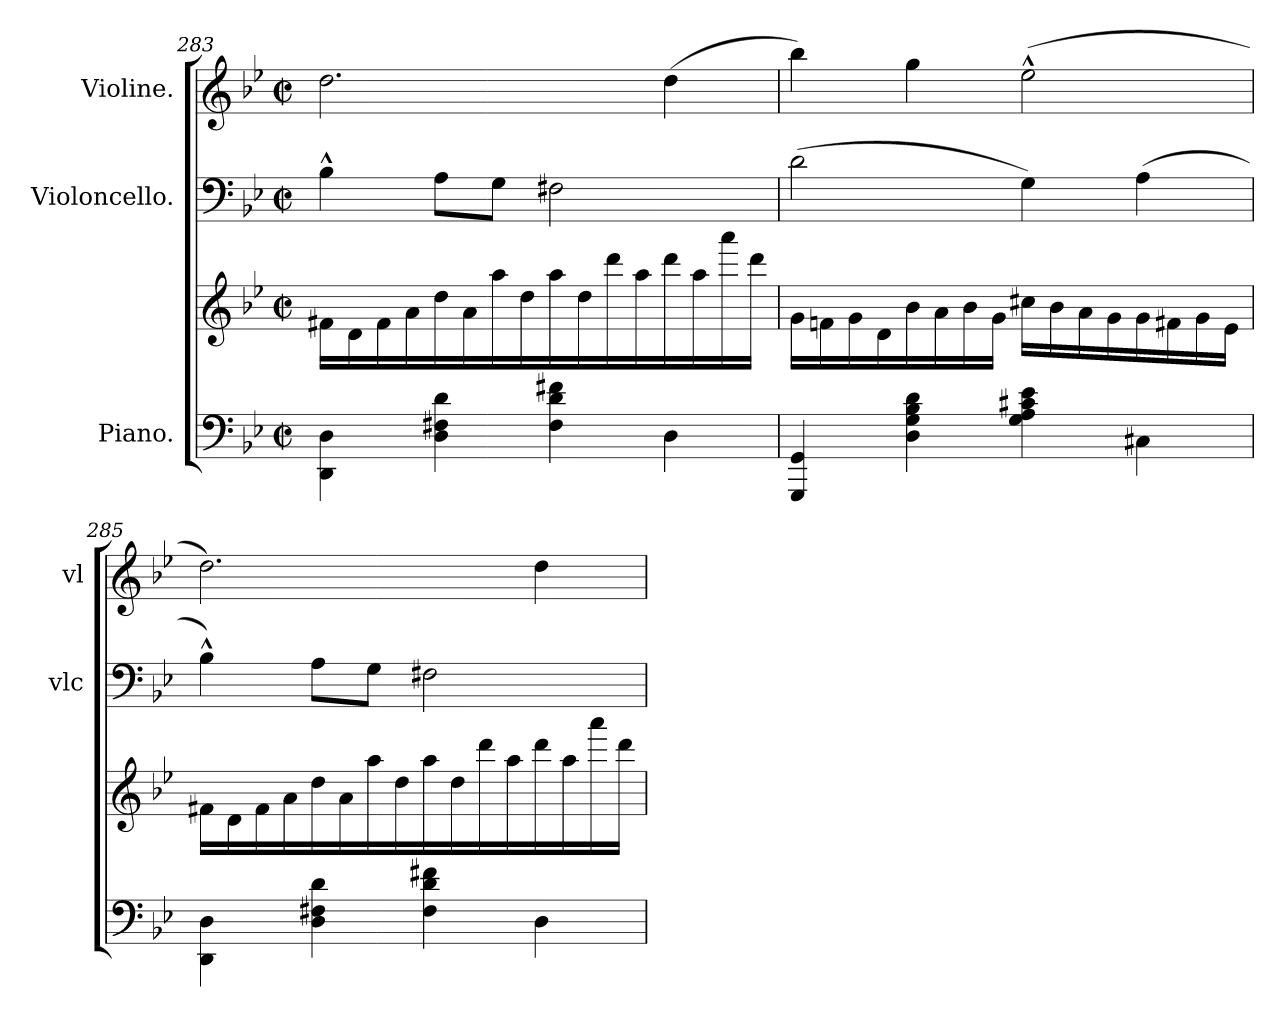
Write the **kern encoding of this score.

**kern	**kern	**kern	**kern
*part3	*part3	*part2	*part1
*staff4	*staff3	*staff2	*staff1
*I"Piano.	*	*I"Violoncello.	*I"Violine.
*	*	*I'vlc	*I'vl
*clefF4	*clefG2	*clefF4	*clefG2
*k[b-e-]	*k[b-e-]	*k[b-e-]	*k[b-e-]
*g:	*g:	*g:	*g:
*M2/2	*M2/2	*M2/2	*M2/2
*met(c|)	*met(c|)	*met(c|)	*met(c|)
=283	=283	=283	=283
4DD\ 4D\	16f#X\LL	4B-^^\	2.dd\
.	16d\	.	.
.	16f#\	.	.
.	16a\	.	.
4D\ 4F#X\ 4d\	16dd\	8A\L	.
.	16a\	.	.
.	16aa\	8G\J	.
.	16dd\	.	.
4F#\ 4d\ 4f#X\	16aa\	2F#X\	.
.	16dd\	.	.
.	16ddd\	.	.
.	16aa\	.	.
4D\	16ddd\	.	(4dd\
.	16aa\	.	.
.	16aaa\	.	.
.	16ddd\JJ	.	.
=284	=284	=284	=284
4GGG/ 4GG/	16g\LL	(2d\	4bb-\)
.	16fn\	.	.
.	16g\	.	.
.	16d\	.	.
4D\ 4G\ 4B-\ 4d\	16b-\	.	4gg\
.	16a\	.	.
.	16b-\	.	.
.	16g\JJ	.	.
4G\ 4A\ 4c#X\ 4e-\	16cc#X\LL	4G\)	(2ee-^^\
.	16b-\	.	.
.	16a\	.	.
.	16g\	.	.
4C#X\	16g\	(4A\	.
.	16f#X\	.	.
.	16g\	.	.
.	16e-\JJ	.	.
=285	=285	=285	=285
4DD\ 4D\	16f#X\LL	4B-^^\)	2.dd\)
.	16d\	.	.
.	16f#\	.	.
.	16a\	.	.
4D\ 4F#X\ 4d\	16dd\	8A\L	.
.	16a\	.	.
.	16aa\	8G\J	.
.	16dd\	.	.
4F#\ 4d\ 4f#X\	16aa\	2F#X\	.
.	16dd\	.	.
.	16ddd\	.	.
.	16aa\	.	.
4D\	16ddd\	.	4dd\
.	16aa\	.	.
.	16aaa\	.	.
.	16ddd\JJ	.	.
=	=	=	=
*-	*-	*-	*-
